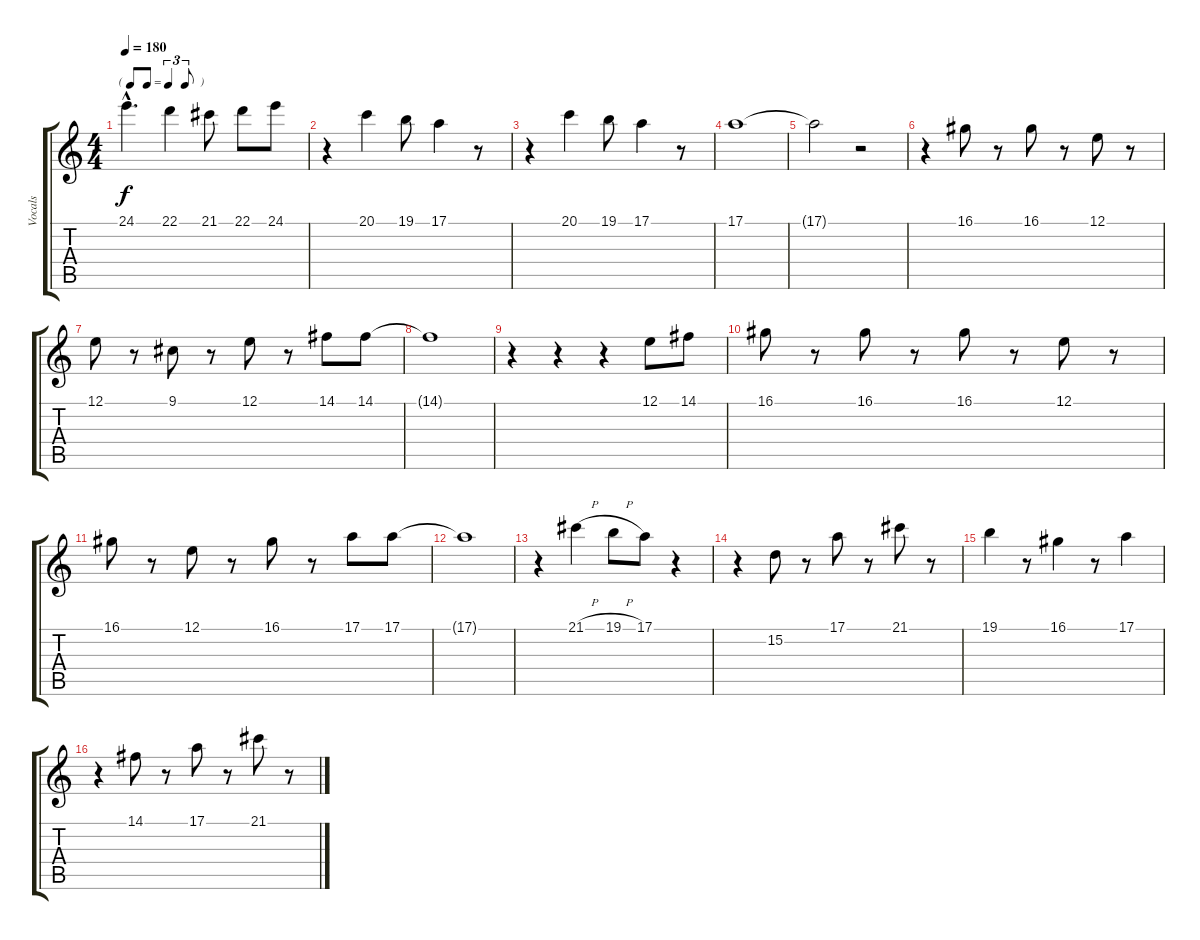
\track ("Vocals" "Vocals") {instrument flute}
\staff {score tabs}
\tuning (E4 B3 G3 D3 A2 E2) {hide}
\ts (4 4)
\tf triplet8th
\tempo 180
\clef g2
\ks c
24.1{hac}.4{d dy f} 22.1.4 21.1.8 22.1.8 24.1.8 |
r.4 20.1.4 19.1.8 17.1.4 r.8 |
r.4 20.1.4 19.1.8 17.1.4 r.8 |
17.1.1 |
17.1{t}.2 r.2 |
r.4 16.1.8 r.8 16.1.8 r.8 12.1.8 r.8 |
12.1.8 r.8 9.1.8 r.8 12.1.8 r.8 14.1.8 14.1.8 |
14.1{t}.1 |
r.4 r.4 r.4 12.1.8 14.1.8 |
16.1.8 r.8 16.1.8 r.8 16.1.8 r.8 12.1.8 r.8 |
16.1.8 r.8 12.1.8 r.8 16.1.8 r.8 17.1.8 17.1.8 |
17.1{t}.1 |
r.4 21.1{h}.4 19.1{h}.8 17.1.8 r.4 |
r.4 15.2.8 r.8 17.1.8 r.8 21.1.8 r.8 |
19.1.4 r.8 16.1.4 r.8 17.1.4 |
r.4 14.1.8 r.8 17.1.8 r.8 21.1.8 r.8
